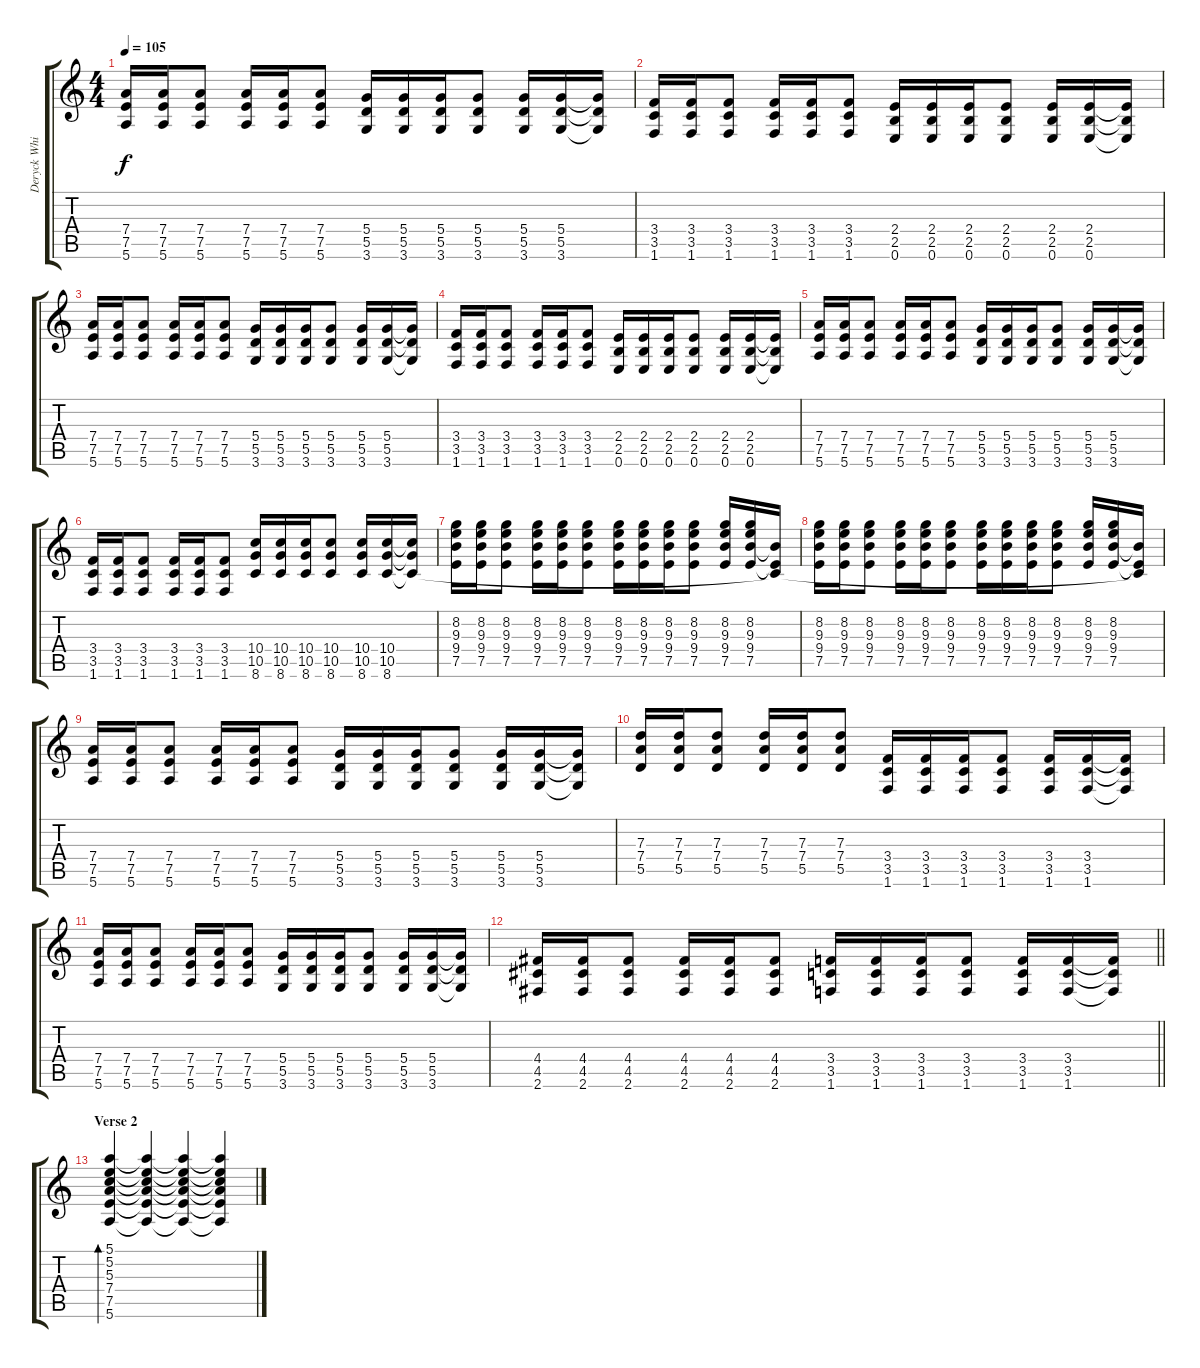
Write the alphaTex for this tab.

\track ("Deryck Whibley" "Deryck Whi") {instrument overdrivenguitar}
\staff {score tabs}
\tuning (E4 B3 G3 D3 A2 E2) {hide}
\ts (4 4)
\tempo 105
\clef g2
\ks c
(7.4 7.5 5.6).16{dy f} (7.4 7.5 5.6).16 (7.4 7.5 5.6).8 (7.4 7.5 5.6).16 (7.4 7.5 5.6).16 (7.4 7.5 5.6).8 (5.4 5.5 3.6).16 (5.4 5.5 3.6).16 (5.4 5.5 3.6).16 (5.4 5.5 3.6).8 (5.4 5.5 3.6).16 (5.4 5.5 3.6).16 (5.4{t} 5.5{t} 3.6{t}).16 |
(3.4 3.5 1.6).16 (3.4 3.5 1.6).16 (3.4 3.5 1.6).8 (3.4 3.5 1.6).16 (3.4 3.5 1.6).16 (3.4 3.5 1.6).8 (2.4 2.5 0.6).16 (2.4 2.5 0.6).16 (2.4 2.5 0.6).16 (2.4 2.5 0.6).8 (2.4 2.5 0.6).16 (2.4 2.5 0.6).16 (2.4{t} 2.5{t} 0.6{t}).16 |
(7.4 7.5 5.6).16 (7.4 7.5 5.6).16 (7.4 7.5 5.6).8 (7.4 7.5 5.6).16 (7.4 7.5 5.6).16 (7.4 7.5 5.6).8 (5.4 5.5 3.6).16 (5.4 5.5 3.6).16 (5.4 5.5 3.6).16 (5.4 5.5 3.6).8 (5.4 5.5 3.6).16 (5.4 5.5 3.6).16 (5.4{t} 5.5{t} 3.6{t}).16 |
(3.4 3.5 1.6).16 (3.4 3.5 1.6).16 (3.4 3.5 1.6).8 (3.4 3.5 1.6).16 (3.4 3.5 1.6).16 (3.4 3.5 1.6).8 (2.4 2.5 0.6).16 (2.4 2.5 0.6).16 (2.4 2.5 0.6).16 (2.4 2.5 0.6).8 (2.4 2.5 0.6).16 (2.4 2.5 0.6).16 (2.4{t} 2.5{t} 0.6{t}).16 |
(7.4 7.5 5.6).16 (7.4 7.5 5.6).16 (7.4 7.5 5.6).8 (7.4 7.5 5.6).16 (7.4 7.5 5.6).16 (7.4 7.5 5.6).8 (5.4 5.5 3.6).16 (5.4 5.5 3.6).16 (5.4 5.5 3.6).16 (5.4 5.5 3.6).8 (5.4 5.5 3.6).16 (5.4 5.5 3.6).16 (5.4{t} 5.5{t} 3.6{t}).16 |
(3.4 3.5 1.6).16 (3.4 3.5 1.6).16 (3.4 3.5 1.6).8 (3.4 3.5 1.6).16 (3.4 3.5 1.6).16 (3.4 3.5 1.6).8 (10.4 10.5 8.6).16 (10.4 10.5 8.6).16 (10.4 10.5 8.6).16 (10.4 10.5 8.6).8 (10.4 10.5 8.6).16 (10.4 10.5 8.6).16 (10.4{t} 10.5{t} 8.6{t}).16 |
(8.2 9.3 9.4 7.5).16 (8.2 9.3 9.4 7.5).16 (8.2 9.3 9.4 7.5).8 (8.2 9.3 9.4 7.5).16 (8.2 9.3 9.4 7.5).16 (8.2 9.3 9.4 7.5).8 (8.2 9.3 9.4 7.5).16 (8.2 9.3 9.4 7.5).16 (8.2 9.3 9.4 7.5).16 (8.2 9.3 9.4 7.5).8 (8.2 9.3 9.4 7.5).16 (8.2 9.3 9.4 7.5).16 (9.4{t} 7.5{t} 8.6{t}).16 |
(8.2 9.3 9.4 7.5).16 (8.2 9.3 9.4 7.5).16 (8.2 9.3 9.4 7.5).8 (8.2 9.3 9.4 7.5).16 (8.2 9.3 9.4 7.5).16 (8.2 9.3 9.4 7.5).8 (8.2 9.3 9.4 7.5).16 (8.2 9.3 9.4 7.5).16 (8.2 9.3 9.4 7.5).16 (8.2 9.3 9.4 7.5).8 (8.2 9.3 9.4 7.5).16 (8.2 9.3 9.4 7.5).16 (9.4{t} 7.5{t} 8.6{t}).16 |
(7.4 7.5 5.6).16{instrument electricguitarclean} (7.4 7.5 5.6).16 (7.4 7.5 5.6).8 (7.4 7.5 5.6).16 (7.4 7.5 5.6).16 (7.4 7.5 5.6).8 (5.4 5.5 3.6).16 (5.4 5.5 3.6).16 (5.4 5.5 3.6).16 (5.4 5.5 3.6).8 (5.4 5.5 3.6).16 (5.4 5.5 3.6).16 (5.4{t} 5.5{t} 3.6{t}).16 |
(7.3 7.4 5.5).16 (7.3 7.4 5.5).16 (7.3 7.4 5.5).8 (7.3 7.4 5.5).16 (7.3 7.4 5.5).16 (7.3 7.4 5.5).8 (3.4 3.5 1.6).16 (3.4 3.5 1.6).16 (3.4 3.5 1.6).16 (3.4 3.5 1.6).8 (3.4 3.5 1.6).16 (3.4 3.5 1.6).16 (3.4{t} 3.5{t} 1.6{t}).16 |
(7.4 7.5 5.6).16 (7.4 7.5 5.6).16 (7.4 7.5 5.6).8 (7.4 7.5 5.6).16 (7.4 7.5 5.6).16 (7.4 7.5 5.6).8 (5.4 5.5 3.6).16 (5.4 5.5 3.6).16 (5.4 5.5 3.6).16 (5.4 5.5 3.6).8 (5.4 5.5 3.6).16 (5.4 5.5 3.6).16 (5.4{t} 5.5{t} 3.6{t}).16 |
\barLineRight lightlight
(4.4 4.5 2.6).16 (4.4 4.5 2.6).16 (4.4 4.5 2.6).8 (4.4 4.5 2.6).16 (4.4 4.5 2.6).16 (4.4 4.5 2.6).8 (3.4 3.5 1.6).16 (3.4 3.5 1.6).16 (3.4 3.5 1.6).16 (3.4 3.5 1.6).8 (3.4 3.5 1.6).16 (3.4 3.5 1.6).16 (3.4{t} 3.5{t} 1.6{t}).16 |
\section ("" "Verse 2")
(5.1 5.2 5.3 7.4 7.5 5.6).4{bd 120} (5.1{t} 5.2{t} 5.3{t} 7.4{t} 7.5{t} 5.6{t}).4 (5.1{t} 5.2{t} 5.3{t} 7.4{t} 7.5{t} 5.6{t}).4 (5.1{t} 5.2{t} 5.3{t} 7.4{t} 7.5{t} 5.6{t}).4
